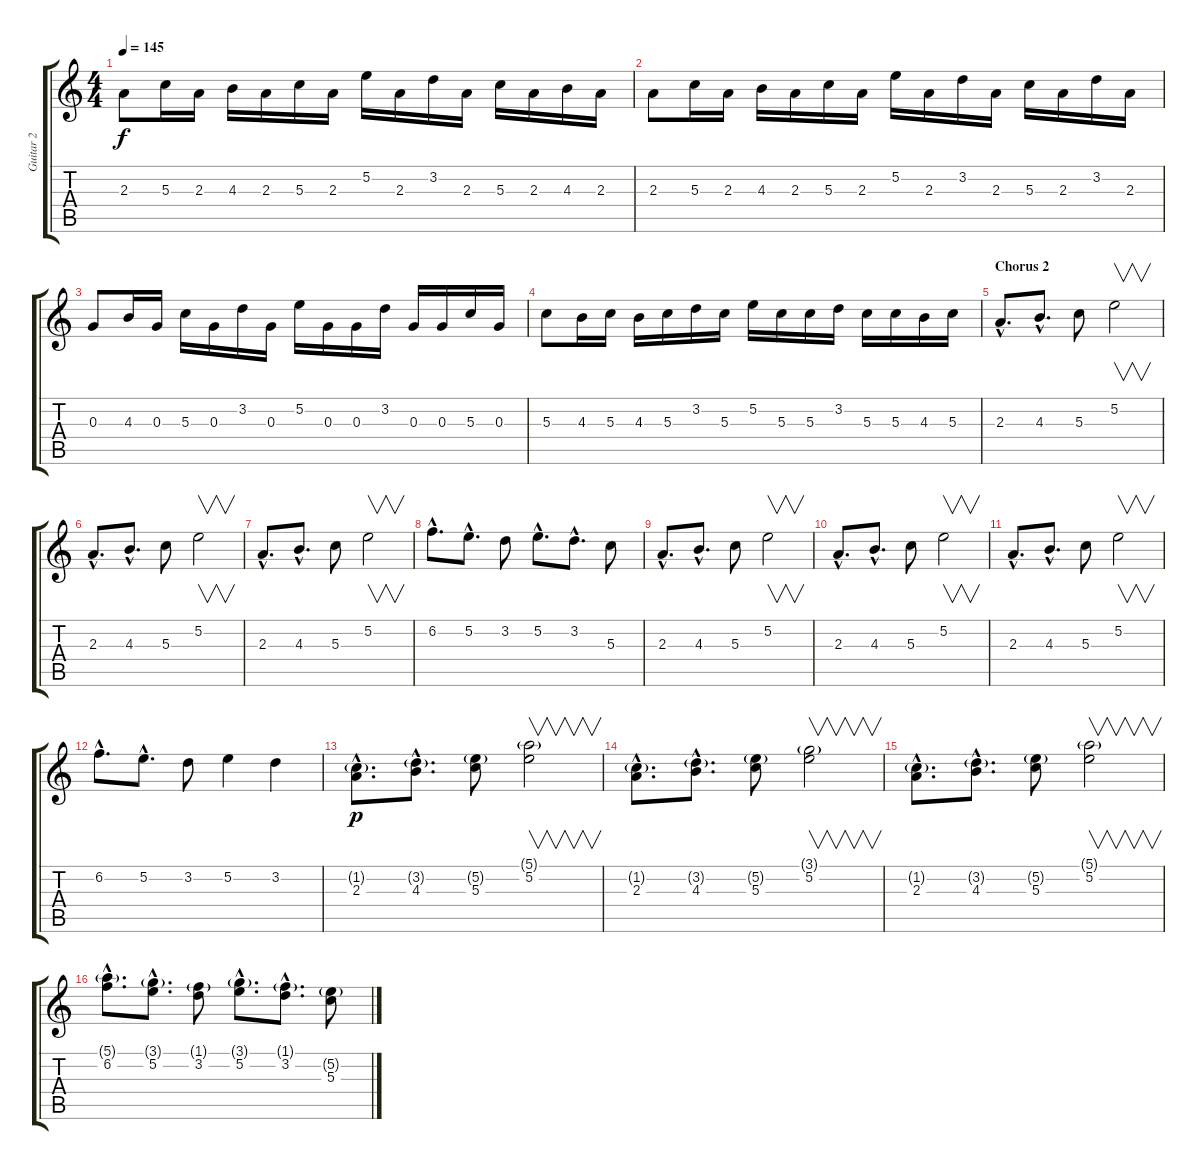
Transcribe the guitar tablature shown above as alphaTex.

\track ("Guitar 2" "Guitar 2") {instrument distortionguitar}
\staff {score tabs}
\tuning (E4 B3 G3 D3 A2 E2) {hide}
\ts (4 4)
\tempo 145
\clef g2
\ks c
2.3.8{dy f} 5.3.16 2.3.16 4.3.16 2.3.16 5.3.16 2.3.16 5.2.16 2.3.16 3.2.16 2.3.16 5.3.16 2.3.16 4.3.16 2.3.16 |
2.3.8 5.3.16 2.3.16 4.3.16 2.3.16 5.3.16 2.3.16 5.2.16 2.3.16 3.2.16 2.3.16 5.3.16 2.3.16 3.2.16 2.3.16 |
0.3.8 4.3.16 0.3.16 5.3.16 0.3.16 3.2.16 0.3.16 5.2.16 0.3.16 0.3.16 3.2.16 0.3.16 0.3.16 5.3.16 0.3.16 |
5.3.8 4.3.16 5.3.16 4.3.16 5.3.16 3.2.16 5.3.16 5.2.16 5.3.16 5.3.16 3.2.16 5.3.16 5.3.16 4.3.16 5.3.16 |
\section ("" "Chorus 2")
2.3{hac}.8{d} 4.3{hac}.8{d} 5.3.8 5.2.2{v} |
2.3{hac}.8{d} 4.3{hac}.8{d} 5.3.8 5.2.2{v} |
2.3{hac}.8{d} 4.3{hac}.8{d} 5.3.8 5.2.2{v} |
6.2{hac}.8{d} 5.2{hac}.8{d} 3.2.8 5.2{hac}.8{d} 3.2{hac}.8{d} 5.3.8 |
2.3{hac}.8{d} 4.3{hac}.8{d} 5.3.8 5.2.2{v} |
2.3{hac}.8{d} 4.3{hac}.8{d} 5.3.8 5.2.2{v} |
2.3{hac}.8{d} 4.3{hac}.8{d} 5.3.8 5.2.2{v} |
6.2{hac}.8{d} 5.2{hac}.8{d} 3.2.8 5.2.4 3.2.4 |
(1.2{g hac} 2.3{hac}).8{d dy p} (3.2{g hac} 4.3{hac}).8{d} (5.2{g} 5.3).8 (5.1{g} 5.2).2{v} |
(1.2{g hac} 2.3{hac}).8{d} (3.2{g hac} 4.3{hac}).8{d} (5.2{g} 5.3).8 (3.1{g} 5.2).2{v} |
(1.2{g hac} 2.3{hac}).8{d} (3.2{g hac} 4.3{hac}).8{d} (5.2{g} 5.3).8 (5.1{g} 5.2).2{v} |
(5.1{g hac} 6.2{hac}).8{d} (3.1{g hac} 5.2{hac}).8{d} (1.1{g} 3.2).8 (3.1{g hac} 5.2{hac}).8{d} (1.1{g hac} 3.2{hac}).8{d} (5.2{g} 5.3).8
